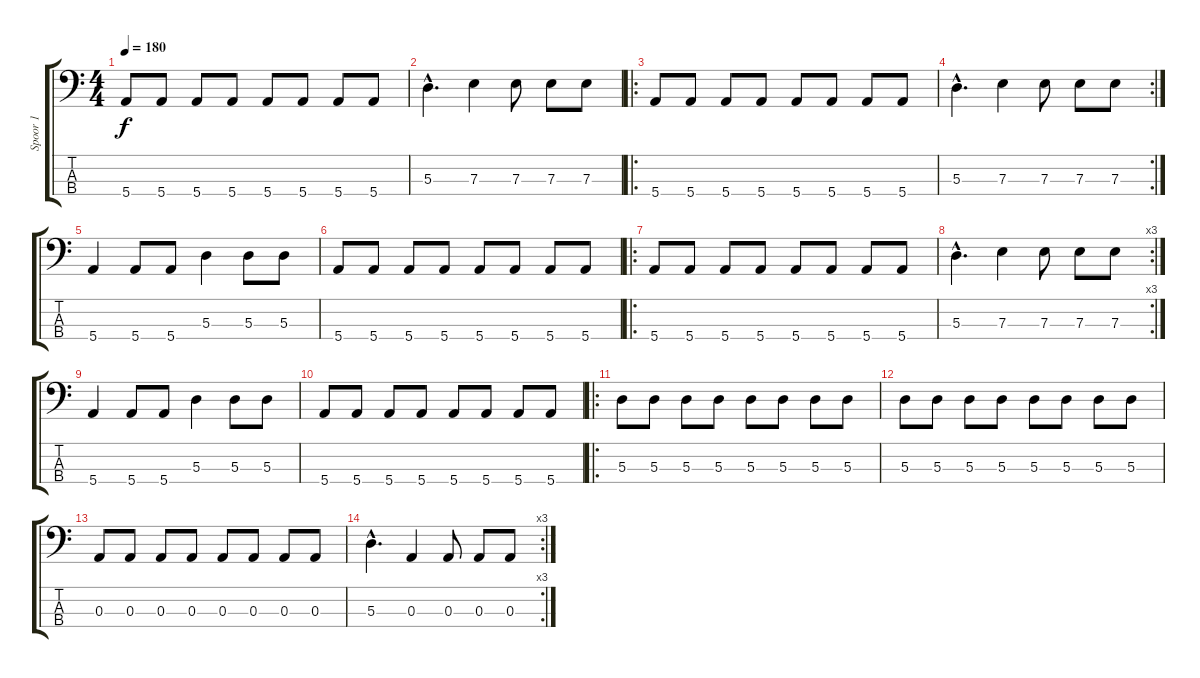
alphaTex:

\track ("Spoor 1" "Spoor 1") {instrument electricbasspick}
\staff {score tabs}
\tuning (G2 D2 A1 E1) {hide}
\ts (4 4)
\tempo 180
\clef f4
\ks c
5.4.8{dy f instrument electricbasspick} 5.4.8 5.4.8 5.4.8 5.4.8 5.4.8 5.4.8 5.4.8 |
5.3{hac}.4{d} 7.3.4 7.3.8 7.3.8 7.3.8 |
\ro
5.4.8 5.4.8 5.4.8 5.4.8 5.4.8 5.4.8 5.4.8 5.4.8 |
\rc 2
5.3{hac}.4{d} 7.3.4 7.3.8 7.3.8 7.3.8 |
5.4.4 5.4.8 5.4.8 5.3.4 5.3.8 5.3.8 |
5.4.8 5.4.8 5.4.8 5.4.8 5.4.8 5.4.8 5.4.8 5.4.8 |
\ro
5.4.8 5.4.8 5.4.8 5.4.8 5.4.8 5.4.8 5.4.8 5.4.8 |
\rc 3
5.3{hac}.4{d} 7.3.4 7.3.8 7.3.8 7.3.8 |
5.4.4 5.4.8 5.4.8 5.3.4 5.3.8 5.3.8 |
5.4.8 5.4.8 5.4.8 5.4.8 5.4.8 5.4.8 5.4.8 5.4.8 |
\ro
5.3.8 5.3.8 5.3.8 5.3.8 5.3.8 5.3.8 5.3.8 5.3.8 |
5.3.8 5.3.8 5.3.8 5.3.8 5.3.8 5.3.8 5.3.8 5.3.8 |
0.3.8 0.3.8 0.3.8 0.3.8 0.3.8 0.3.8 0.3.8 0.3.8 |
\rc 3
5.3{hac}.4{d} 0.3.4 0.3.8 0.3.8 0.3.8
